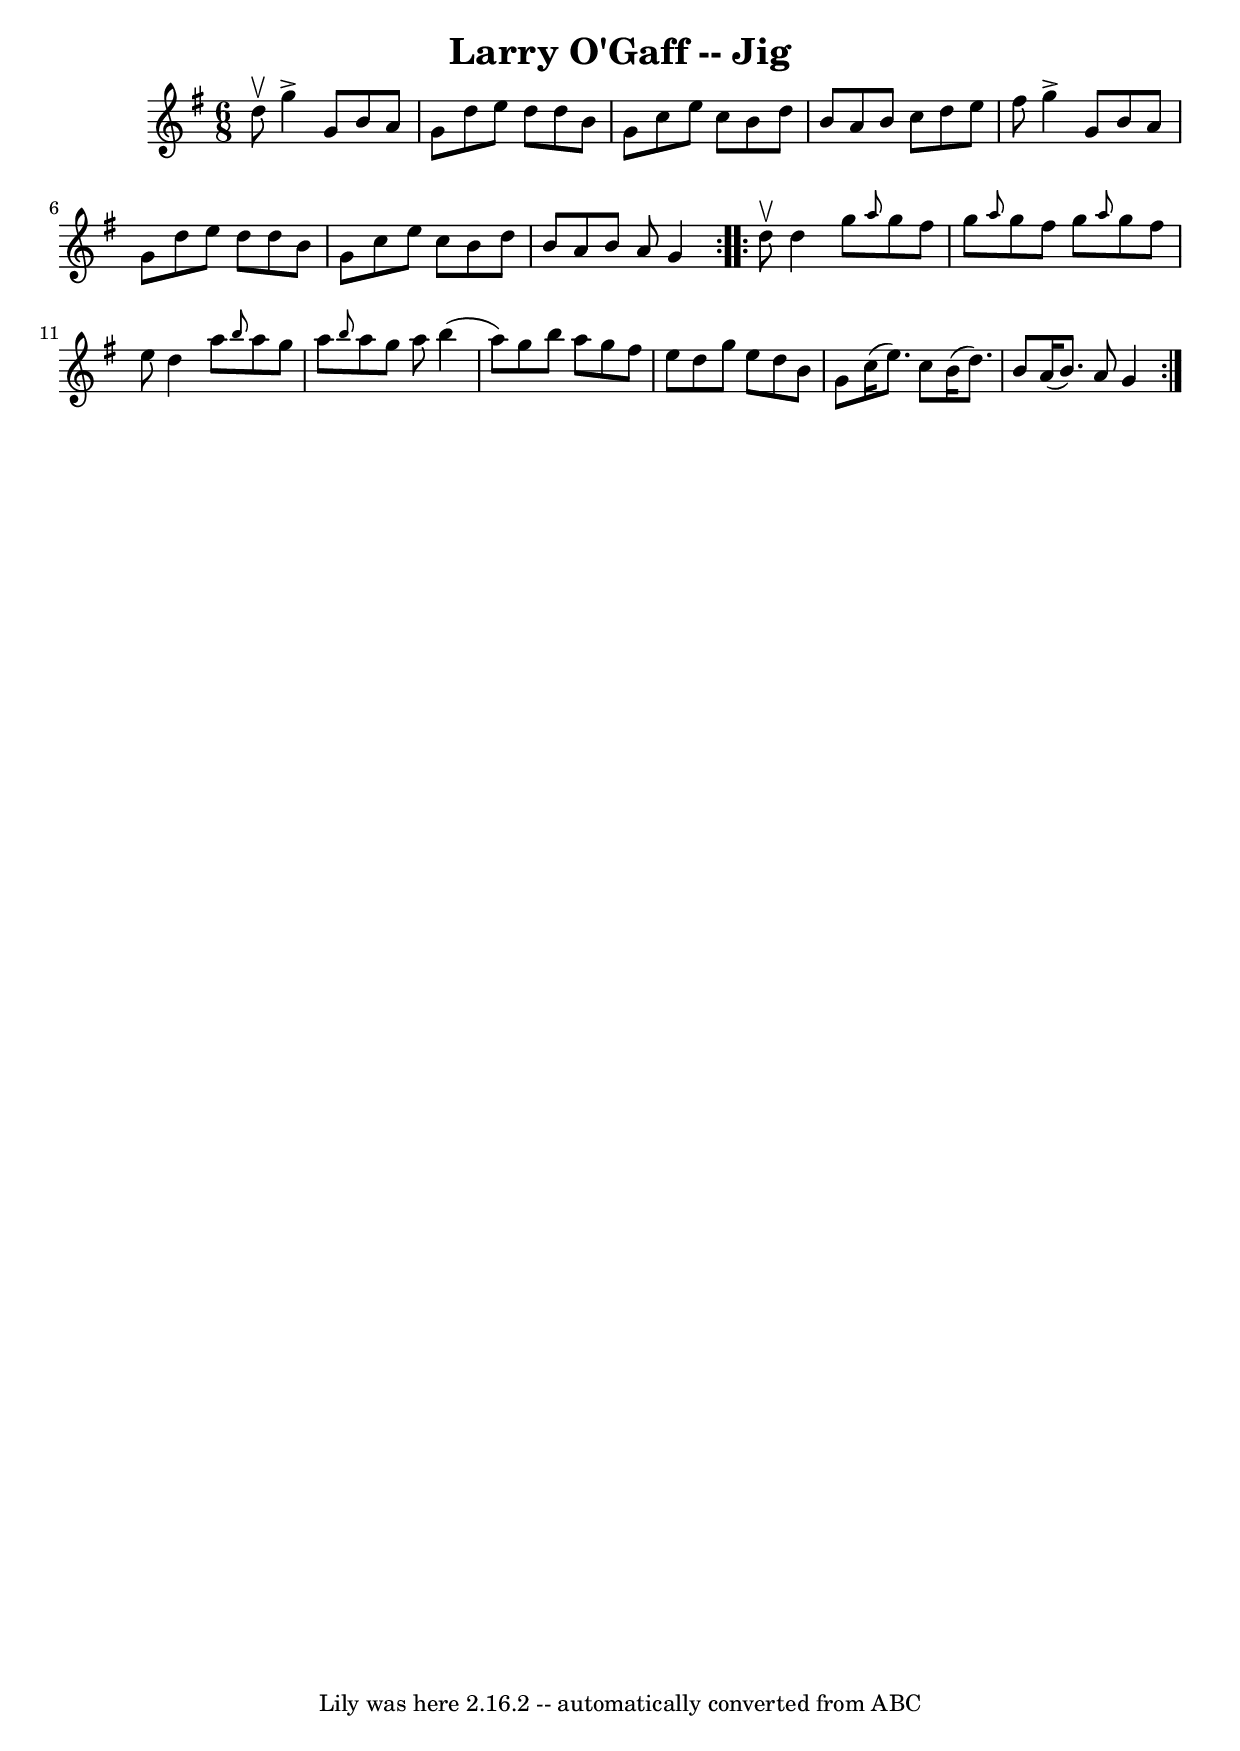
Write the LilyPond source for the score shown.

\version "2.16.2"
\include "Mammoth.ily"
\header {
  %% book = "Ryan's Mammoth Collection"
 crossRefNumber = "1"
 footnotes = "\\\\89 466"
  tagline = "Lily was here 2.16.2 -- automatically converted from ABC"
  title = "Larry O'Gaff -- Jig"

}
voicedefault =  {



  \repeat volta 2 {

    \time 6/8 
    \key g \major d''8^\upbow  |
 g''4^\accent g'8 b'8 a'8 g'8     |
 d''8 e''8 d''8 d''8 b'8 g'8     |
 c''8 e''8 c''8 b'8 d''8 b'8    |
 a'8 b'8 c''8 d''8 e''8 fs''8     |
 g''4^\accent g'8 b'8 a'8 g'8     |
 d''8 e''8 d''8 d''8 b'8 g'8    |
 c''8 e''8 c''8 b'8 d''8 b'8     |
 a'8 b'8 a'8    
 g'4  
  }     
  \repeat volta 2 { d''8^\upbow  |
 d''4 g''8  
    \grace { a''8   	   } g''8 fs''8 g''8     |
    \grace { a''8  
	   }   
 g''8 fs''8 g''8  \grace { a''8   			     } g''8 fs''8 e''8      |
 d''4 a''8  \grace { b''8   		      } a''8 g''8 a''8     |
    
    \grace { b''8   	   } a''8 g''8 a''8 b''4 (a''8)    |
 g''8 b''8 a''8 g''8 fs''8 e''8     |
 d''8 g''8 e''8 d''8 b'8 g'8     |
 c''16 (e''8.) c''8 b'16 ( d''8.) b'8     |
 a'16 (b'8.) a'8 g'4    
  }   

}

\score{
  <<

    \context Staff="default"
    {
      \voicedefault 
      
    }

  >>
  \layout {
    
  }
  \midi {
  }

}
